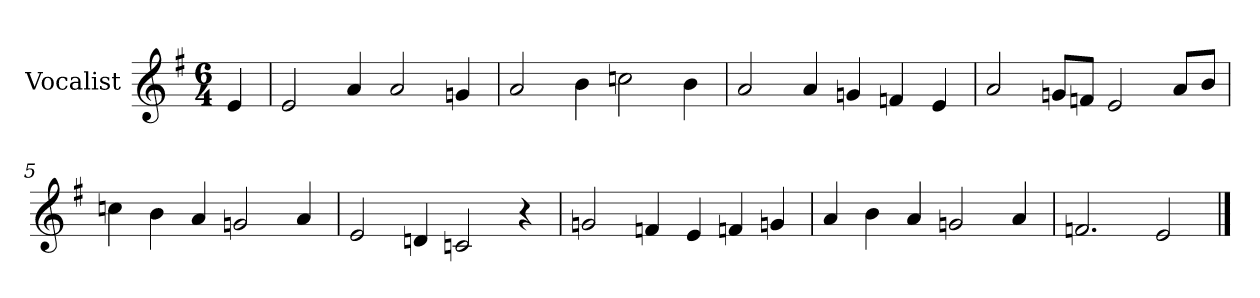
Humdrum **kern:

**kern
*part1
*staff1
*I"Vocalist
*k[f#]
*e:
*M6/4
=
4e
=1
2e
4a
2a
4gn
=2
2a
4b
2ccn
4b
=3
2a
4a
4gn
4fn
4e
=4
2a
8gnL
8fnJ
2e
8aL
8bJ
=5
4ccn
4b
4a
2gn
4a
=6
2e
4dn
2cn
4r
=7
2gn
4fn
4e
4fn
4gn
=8
4a
4b
4a
2gn
4a
=9
2.fn
2e
==
*-
